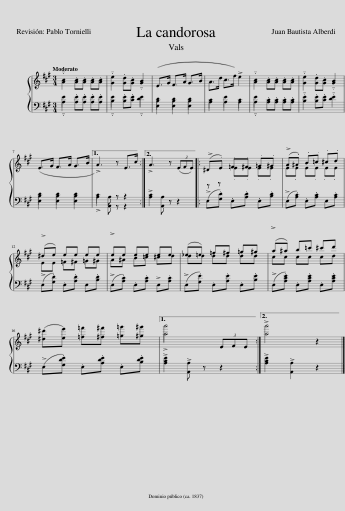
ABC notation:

X:1
%%score { ( 1 5 ) | ( 2 3 4 ) }
L:1/8
Q:1/4=126
M:3/4
I:linebreak $
K:A
V:1 treble
V:5 treble
V:2 bass
V:3 bass
V:4 bass
V:1
 !tenuto!.[Ac]2 .[Ac].[Ac] .[Ac].[Ac] | !tenuto!.[Ge]2 .[Gd].[Gc] !tenuto!.[GB]2 | (E>G) F>A G>B | A>d c>f !>!e2 | !tenuto!.[Ac]2 .[Ac].[Ac] .[Ac].[Ac] | %5
 !tenuto!.[Ge]2 .[Gd].[Gc] !tenuto!.[GB]2 |$ (E>G) F>A G>B |1 !>!A3 z E>c :|2 !>!A3 z (3(EF)E |: (!>!^D.E) .=F.^F .=G.^G | %10
 (!>!A.^A) .B.=c .^c.d |$ (!>!^de) ee ee | !>!ee ee ee | (_e=e) =f^f =g^g | (!>!a^a) b=c' ^c'd' |$ %15
 ([^d^d'][ee']) [=f=f'][^f^f'] [=g=g'][^g^g'] |1 !>!a'4 (3EFE :|2 !>![aa']4 z2 |] %18
V:2
 A,2 .[A,E].[A,E] .[A,E].[A,E] | B,2 .[B,E].[CE] D2 | E,2 E,2 E,2 | A,2 A,2 A,2 | A,2 .[A,C].[A,C] .[A,C].[A,C] | %5
 !tenuto!.[B,E]2 .[B,E].[CE] !tenuto!.[DE]2 |$ E,2 E,2 E,2 |1 A,2 A,, z z2 :|2 !>![A,C]2 [A,,A,] z z2 |: (!>!E,.[G,D]) .E,.[A,D] .E,.[B,D] | %10
 (!>!E,.[A,C]) .E,.[A,C] E,.[A,C] |$ (!>!E,.[G,D]) .E,.[A,D] E,.[B,D] | (!>!E,.[A,C]) .E,.[A,C] !>!E,.[A,C] | (!>!E,.[G,E]) .E,.[A,E] .E,.[B,E] | (!>!E,.[A,CE]) .E,.[A,CE] .E,.[A,CE] |$ %15
 (!>!E,.[G,DE]) .E,.[A,DE] .E,.[B,DE] |1 !>![A,CE]2 !>![A,,A,] z z2 :|2 !>![A,CE]2 !>![A,,A,]2 z2 |] %18
V:3
 !tenuto!.E2 x4 | !tenuto!.E2 x2 !tenuto!.E2 | B,2 B,2 B,2 | C2 E2 C2 | !tenuto!.E2 x4 | %5
 x6 |$ B,2 B,2 B,2 |1 !>!C2 A, z z2 :|2 x6 |: x6 | %10
 x6 |$ x6 | x6 | x6 | x6 |$ %15
 x6 |1 x6 :|2 x6 |] %18
V:4
 x6 | x6 | D2 D2 D2 | x6 | x6 | %5
 x6 |$ D2 D2 D2 |1 x6 :|2 x6 |: x6 | %10
 x6 |$ x6 | x6 | x6 | x6 |$ %15
 x6 |1 x6 :|2 x6 |] %18
V:5
 x6 | x6 | x6 | x6 | x6 | %5
 x6 |$ x6 |1 x6 :|2 x6 |: z z .E.E .E.E | %10
 E.E E.E .E.E |$ EE =F^F =G^G | A^A B=c ^cd | dd dd dd | cc cc cd |$ %15
 x6 |1 a4 x2 :|2 x6 |] %18
